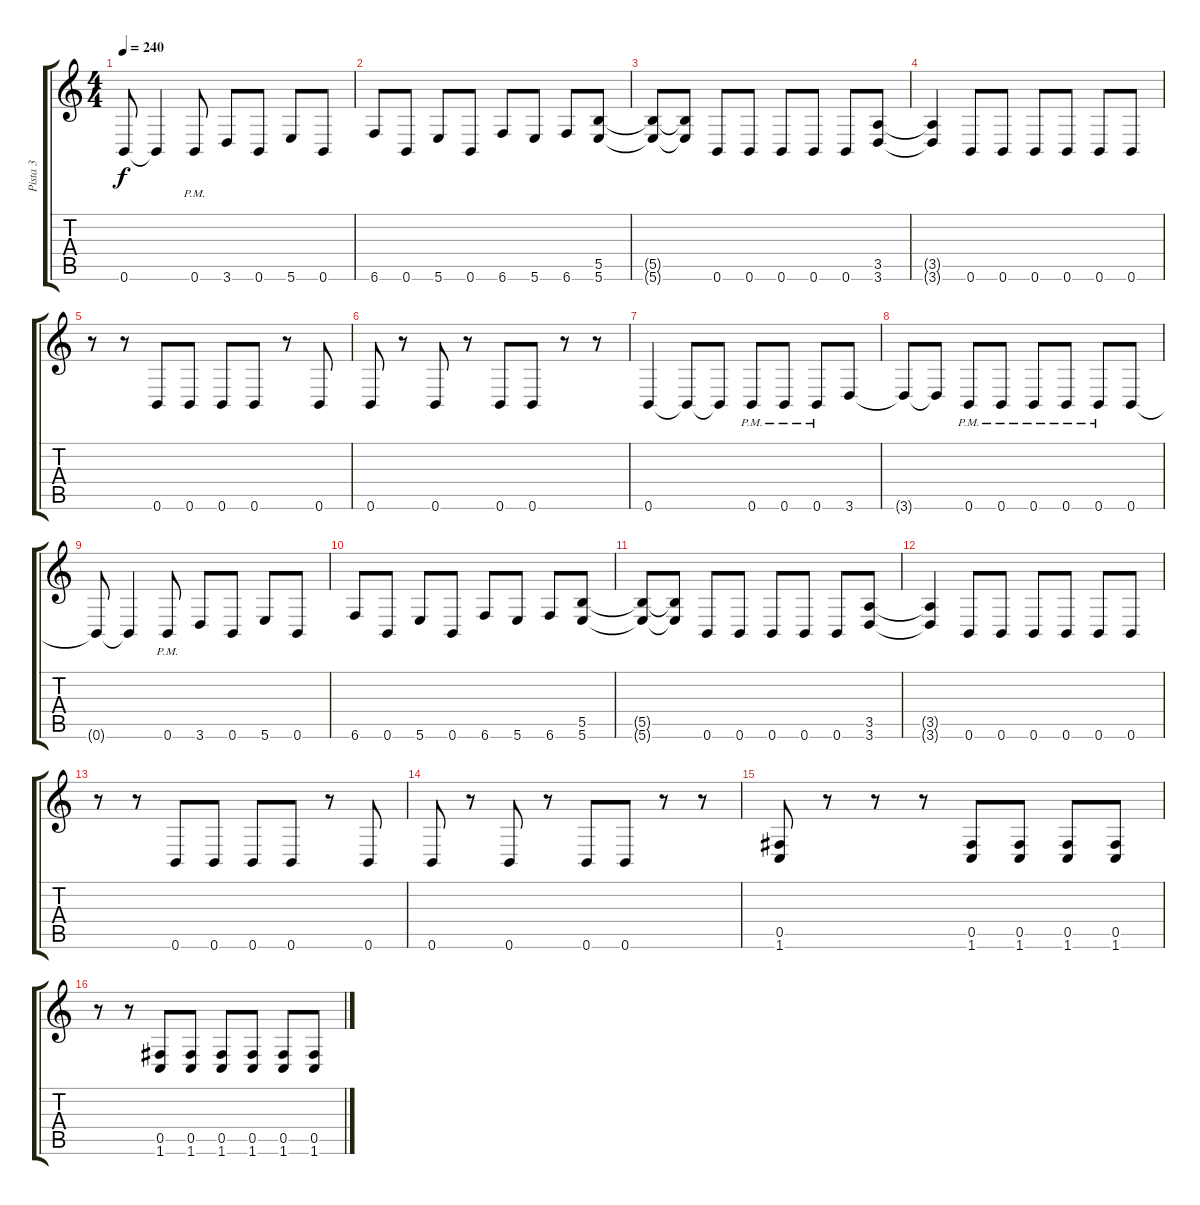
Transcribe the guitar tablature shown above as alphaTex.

\track ("Pista 3" "Pista 3") {instrument distortionguitar}
\staff {score tabs}
\tuning (Db4 Ab3 E3 B2 Gb2 B1) {hide}
\ts (4 4)
\tempo 240
\clef g2
\ks c
0.6{t}.8{dy f} 0.6{t}.4 0.6{pm}.8 3.6.8 0.6.8 5.6.8 0.6.8 |
6.6.8 0.6.8 5.6.8 0.6.8 6.6.8 5.6.8 6.6.8 (5.5 5.6).8 |
(5.5{t} 5.6{t}).8 (5.5{t} 5.6{t}).8 0.6.8 0.6.8 0.6.8 0.6.8 0.6.8 (3.5 3.6).8 |
(3.5{t} 3.6{t}).4 0.6.8 0.6.8 0.6.8 0.6.8 0.6.8 0.6.8 |
r.8 r.8 0.6.8 0.6.8 0.6.8 0.6.8 r.8 0.6.8 |
0.6.8 r.8 0.6.8 r.8 0.6.8 0.6.8 r.8 r.8 |
0.6.4{instrument distortionguitar} 0.6{t}.8 0.6{t}.8 0.6{pm}.8 0.6{pm}.8 0.6{pm}.8 3.6.8 |
3.6{t}.8 3.6{t}.8 0.6{pm}.8 0.6{pm}.8 0.6{pm}.8 0.6{pm}.8 0.6{pm}.8 0.6.8 |
0.6{t}.8 0.6{t}.4 0.6{pm}.8 3.6.8 0.6.8 5.6.8 0.6.8 |
6.6.8 0.6.8 5.6.8 0.6.8 6.6.8 5.6.8 6.6.8 (5.5 5.6).8 |
(5.5{t} 5.6{t}).8 (5.5{t} 5.6{t}).8 0.6.8 0.6.8 0.6.8 0.6.8 0.6.8 (3.5 3.6).8 |
(3.5{t} 3.6{t}).4 0.6.8 0.6.8 0.6.8 0.6.8 0.6.8 0.6.8 |
r.8 r.8 0.6.8 0.6.8 0.6.8 0.6.8 r.8 0.6.8 |
0.6.8 r.8 0.6.8 r.8 0.6.8 0.6.8 r.8 r.8 |
(0.5 1.6).8 r.8 r.8 r.8 (0.5 1.6).8 (0.5 1.6).8 (0.5 1.6).8 (0.5 1.6).8 |
r.8 r.8 (0.5 1.6).8 (0.5 1.6).8 (0.5 1.6).8 (0.5 1.6).8 (0.5 1.6).8 (0.5 1.6).8
